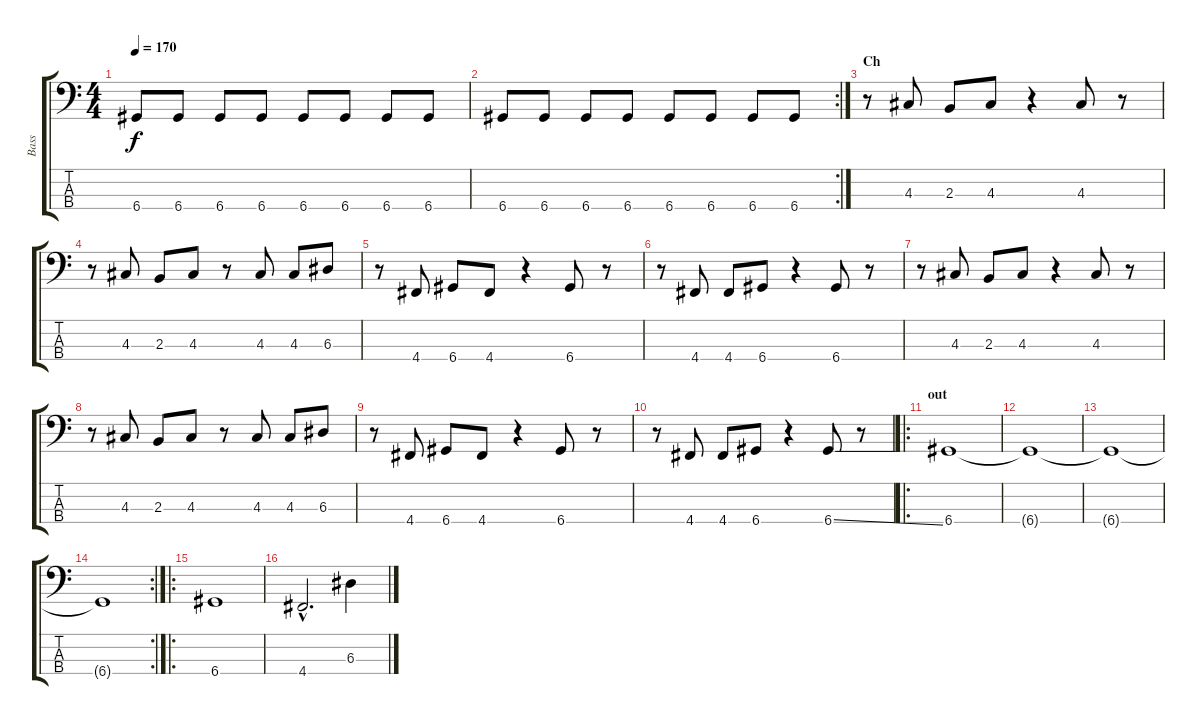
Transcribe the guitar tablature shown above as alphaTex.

\track ("Bass" "Bass") {instrument electricbasspick}
\staff {score tabs}
\tuning (G2 D2 A1 D1) {hide}
\ts (4 4)
\tempo 170
\clef f4
\ks c
6.4.8{dy f} 6.4.8 6.4.8 6.4.8 6.4.8 6.4.8 6.4.8 6.4.8 |
\rc 2
6.4.8 6.4.8 6.4.8 6.4.8 6.4.8 6.4.8 6.4.8 6.4.8 |
\section ("" "Ch")
r.8 4.3.8 2.3.8 4.3.8 r.4 4.3.8 r.8 |
r.8 4.3.8 2.3.8 4.3.8 r.8 4.3.8 4.3.8 6.3.8 |
r.8 4.4.8 6.4.8 4.4.8 r.4 6.4.8 r.8 |
r.8 4.4.8 4.4.8 6.4.8 r.4 6.4.8 r.8 |
r.8 4.3.8 2.3.8 4.3.8 r.4 4.3.8 r.8 |
r.8 4.3.8 2.3.8 4.3.8 r.8 4.3.8 4.3.8 6.3.8 |
r.8 4.4.8 6.4.8 4.4.8 r.4 6.4.8 r.8 |
r.8 4.4.8 4.4.8 6.4.8 r.4 6.4{ss}.8 r.8 |
\ro
\section ("" "out")
6.4.1 |
6.4{t}.1 |
6.4{t}.1 |
\rc 2
6.4{t}.1 |
\ro
6.4.1 |
4.4{hac}.2{d} 6.3.4
